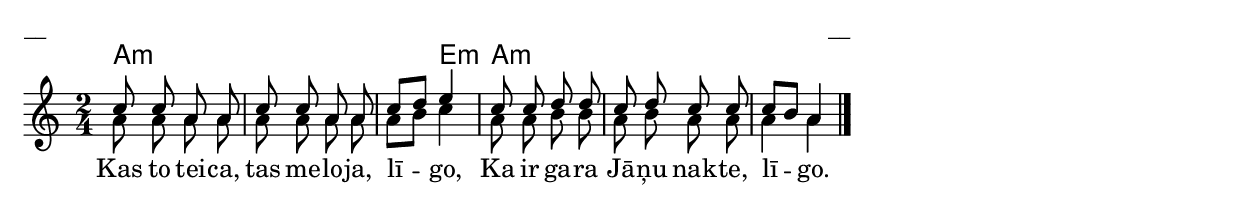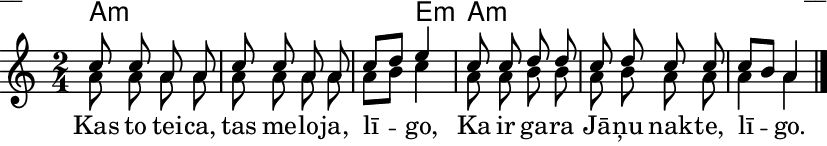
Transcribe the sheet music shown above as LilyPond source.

\version "2.13.18"
#(ly:set-option 'crop #t)

%\header {
%    title = "Kas to teica, tas meloja"
%    title = "Ligojam, ligojam"
%}
\paper {
line-width = 14\cm
left-margin = 0.4\cm
between-system-padding = 0.1\cm
between-system-space = 0.1\cm
}
\layout {
indent = #0
ragged-last = ##f
}


voiceA = \transpose e a { \relative c' {
\clef "treble"
\key e \minor
\time 2/4
g'8 g e e | g8 g e e | g8[ a] b4 |
g8 g a a | g8 a g g | g8[ fis] e4
\bar "|."
} }


voiceB = \transpose e a { \relative c' {
\clef "treble"
\key e \minor
\time 2/4
e8 e e e | e8 e e e | e8[ fis] g4 |
e8 e fis fis | e8 fis e e | e4 e4
\bar "|."
} }

lyricA = \lyricmode {
Kas to tei -- ca, tas me -- lo -- ja, lī -- go, 
Ka ir ga -- ra Jā -- ņu nak -- te, lī -- go. 
}

chordsA = \chordmode {
\time 2/4
a2:m | a2:m | a4:m e4:m | a2:m | a2:m | a2:m |
}

fullScore = <<
\new ChordNames { 
\set chordChanges = ##t
\chordsA 
}
\new Staff {
<<
\new Voice = "voiceA" { \voiceOne \autoBeamOff \voiceA }
\new Lyrics \lyricsto "voiceA" \lyricA
\new Voice = "voiceB" { \voiceTwo \autoBeamOff \voiceB }
>>
}
>>

\score {
\fullScore
\header { piece = "__" opus = "__" }
}
\markup { \with-color #(x11-color 'white) \sans \smaller "__" }
\score {
\unfoldRepeats
\fullScore
\midi {
\context { \Staff \remove "Staff_performer" }
\context { \Voice \consists "Staff_performer" }
}
}


